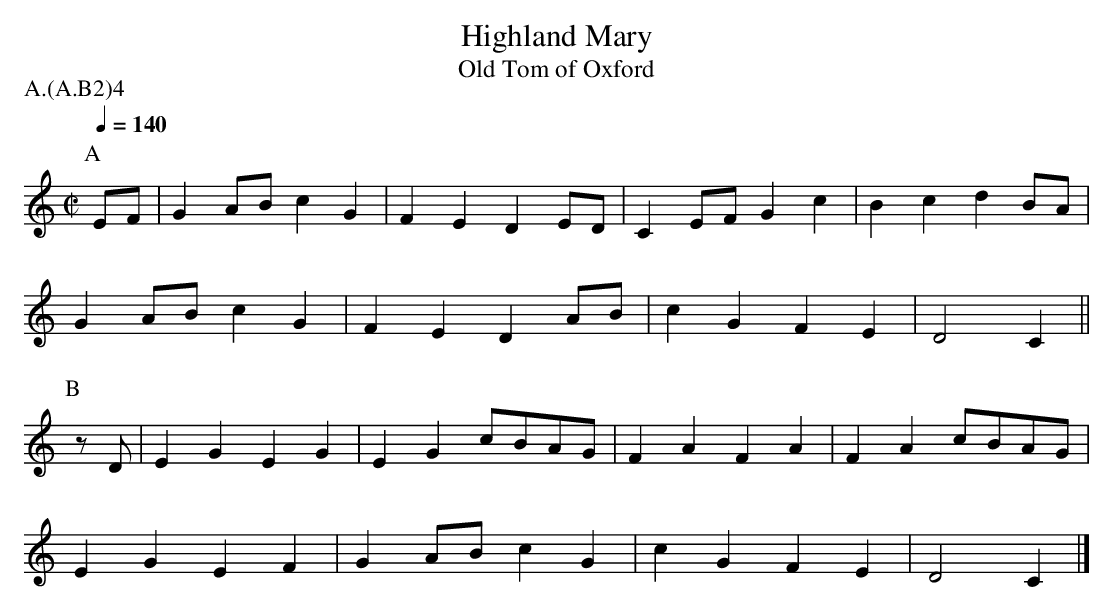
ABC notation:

X:1
T:Highland Mary
T:Old Tom of Oxford
P:A.(A.B2)4
Q:1/4=140
M:C|
L:1/4
K:Cmaj clef=treble
P:A
E/2F/2 | G A/2B/2 c G | F E D E/2D/2 | C E/2F/2 G c | B c d B/2A/2 |
G A/2B/2 c G | F E D A/2B/2 | c G F E | D2 C ||
P:B
z/2D/2 | E G E G | E G c/2B/2A/2G/2 | F A F A | F A c/2B/2A/2G/2 |
E G E F | G A/2B/2 c G | c G F E | D2 C |]
